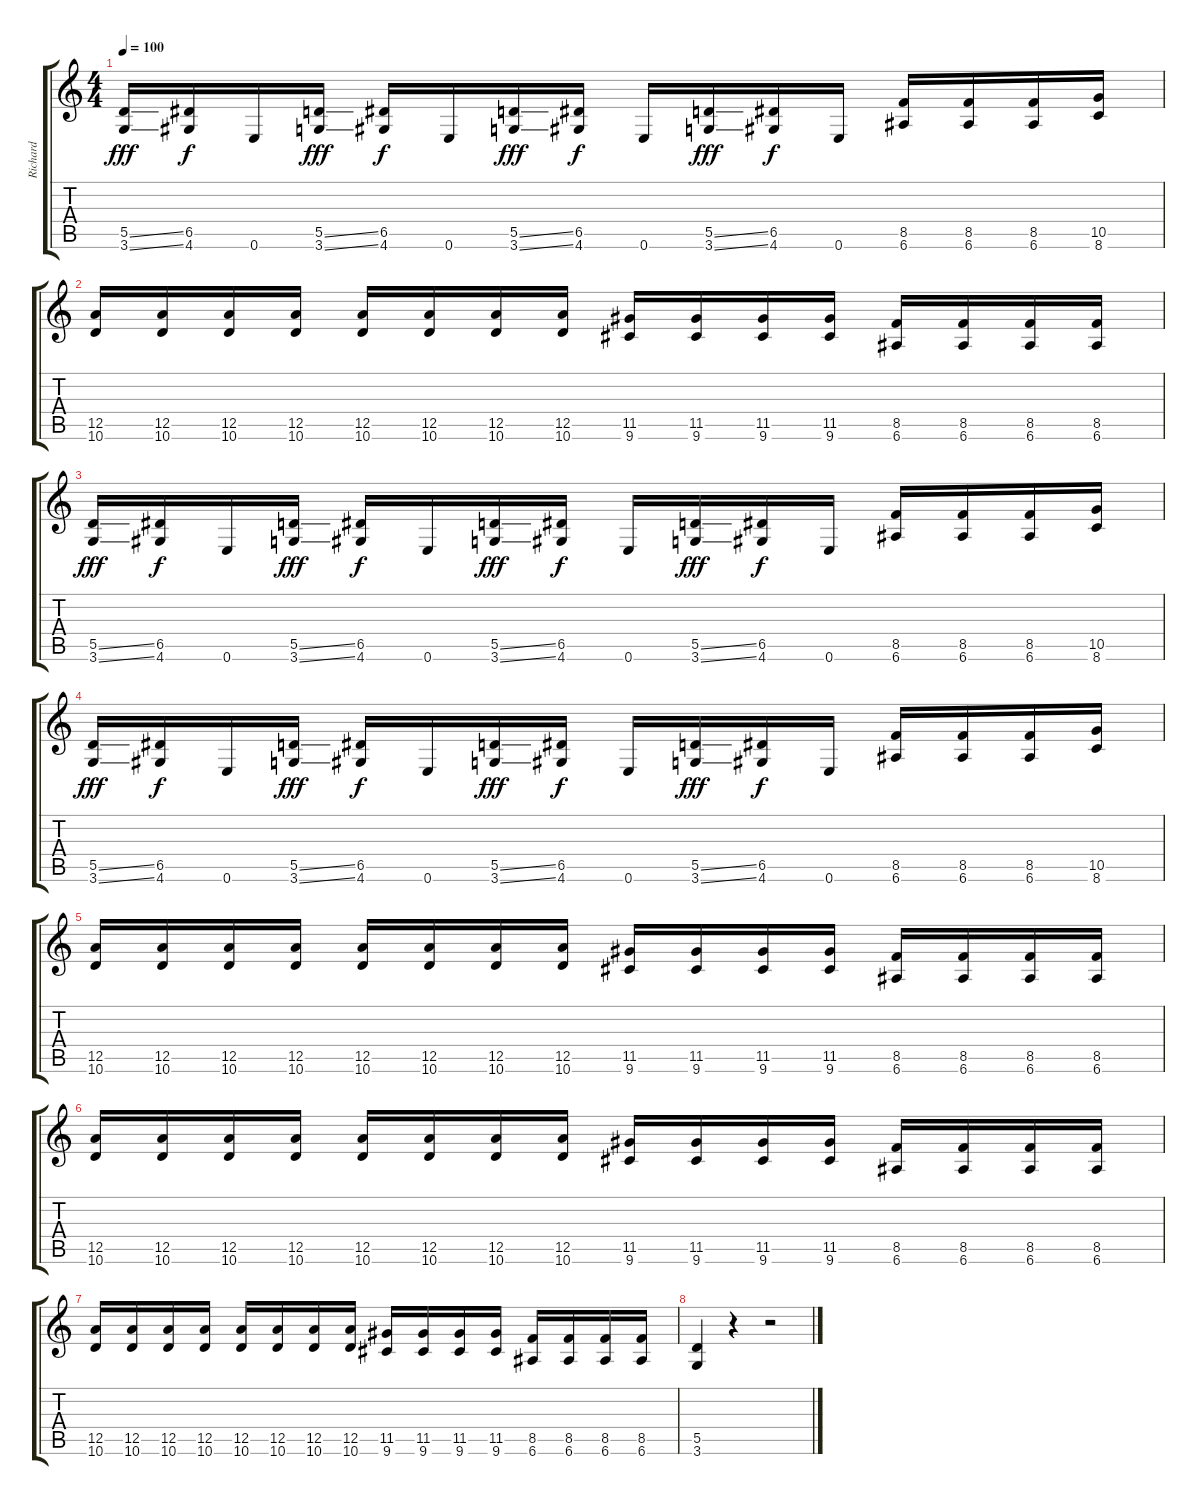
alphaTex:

\track ("Richard" "Richard") {instrument distortionguitar}
\staff {score tabs}
\tuning (E4 B3 G3 D3 A2 E2) {hide}
\ts (4 4)
\tempo 100
\clef g2
\ks c
(5.5{ss} 3.6{ss}).16{dy fff} (6.5 4.6).16{dy f} 0.6.16 (5.5{ss} 3.6{ss}).16{dy fff} (6.5 4.6).16{dy f} 0.6.16 (5.5{ss} 3.6{ss}).16{dy fff} (6.5 4.6).16{dy f} 0.6.16 (5.5{ss} 3.6{ss}).16{dy fff} (6.5 4.6).16{dy f} 0.6.16 (8.5 6.6).16 (8.5 6.6).16 (8.5 6.6).16 (10.5 8.6).16 |
(12.5 10.6).16 (12.5 10.6).16 (12.5 10.6).16 (12.5 10.6).16 (12.5 10.6).16 (12.5 10.6).16 (12.5 10.6).16 (12.5 10.6).16 (11.5 9.6).16 (11.5 9.6).16 (11.5 9.6).16 (11.5 9.6).16 (8.5 6.6).16 (8.5 6.6).16 (8.5 6.6).16 (8.5 6.6).16 |
(5.5{ss} 3.6{ss}).16{dy fff} (6.5 4.6).16{dy f} 0.6.16 (5.5{ss} 3.6{ss}).16{dy fff} (6.5 4.6).16{dy f} 0.6.16 (5.5{ss} 3.6{ss}).16{dy fff} (6.5 4.6).16{dy f} 0.6.16 (5.5{ss} 3.6{ss}).16{dy fff} (6.5 4.6).16{dy f} 0.6.16 (8.5 6.6).16 (8.5 6.6).16 (8.5 6.6).16 (10.5 8.6).16 |
(5.5{ss} 3.6{ss}).16{dy fff} (6.5 4.6).16{dy f} 0.6.16 (5.5{ss} 3.6{ss}).16{dy fff} (6.5 4.6).16{dy f} 0.6.16 (5.5{ss} 3.6{ss}).16{dy fff} (6.5 4.6).16{dy f} 0.6.16 (5.5{ss} 3.6{ss}).16{dy fff} (6.5 4.6).16{dy f} 0.6.16 (8.5 6.6).16 (8.5 6.6).16 (8.5 6.6).16 (10.5 8.6).16 |
(12.5 10.6).16 (12.5 10.6).16 (12.5 10.6).16 (12.5 10.6).16 (12.5 10.6).16 (12.5 10.6).16 (12.5 10.6).16 (12.5 10.6).16 (11.5 9.6).16 (11.5 9.6).16 (11.5 9.6).16 (11.5 9.6).16 (8.5 6.6).16 (8.5 6.6).16 (8.5 6.6).16 (8.5 6.6).16 |
(12.5 10.6).16 (12.5 10.6).16 (12.5 10.6).16 (12.5 10.6).16 (12.5 10.6).16 (12.5 10.6).16 (12.5 10.6).16 (12.5 10.6).16 (11.5 9.6).16 (11.5 9.6).16 (11.5 9.6).16 (11.5 9.6).16 (8.5 6.6).16 (8.5 6.6).16 (8.5 6.6).16 (8.5 6.6).16 |
(12.5 10.6).16 (12.5 10.6).16 (12.5 10.6).16 (12.5 10.6).16 (12.5 10.6).16 (12.5 10.6).16 (12.5 10.6).16 (12.5 10.6).16 (11.5 9.6).16 (11.5 9.6).16 (11.5 9.6).16 (11.5 9.6).16 (8.5 6.6).16 (8.5 6.6).16 (8.5 6.6).16 (8.5 6.6).16 |
(5.5 3.6).4 r.4 r.2
